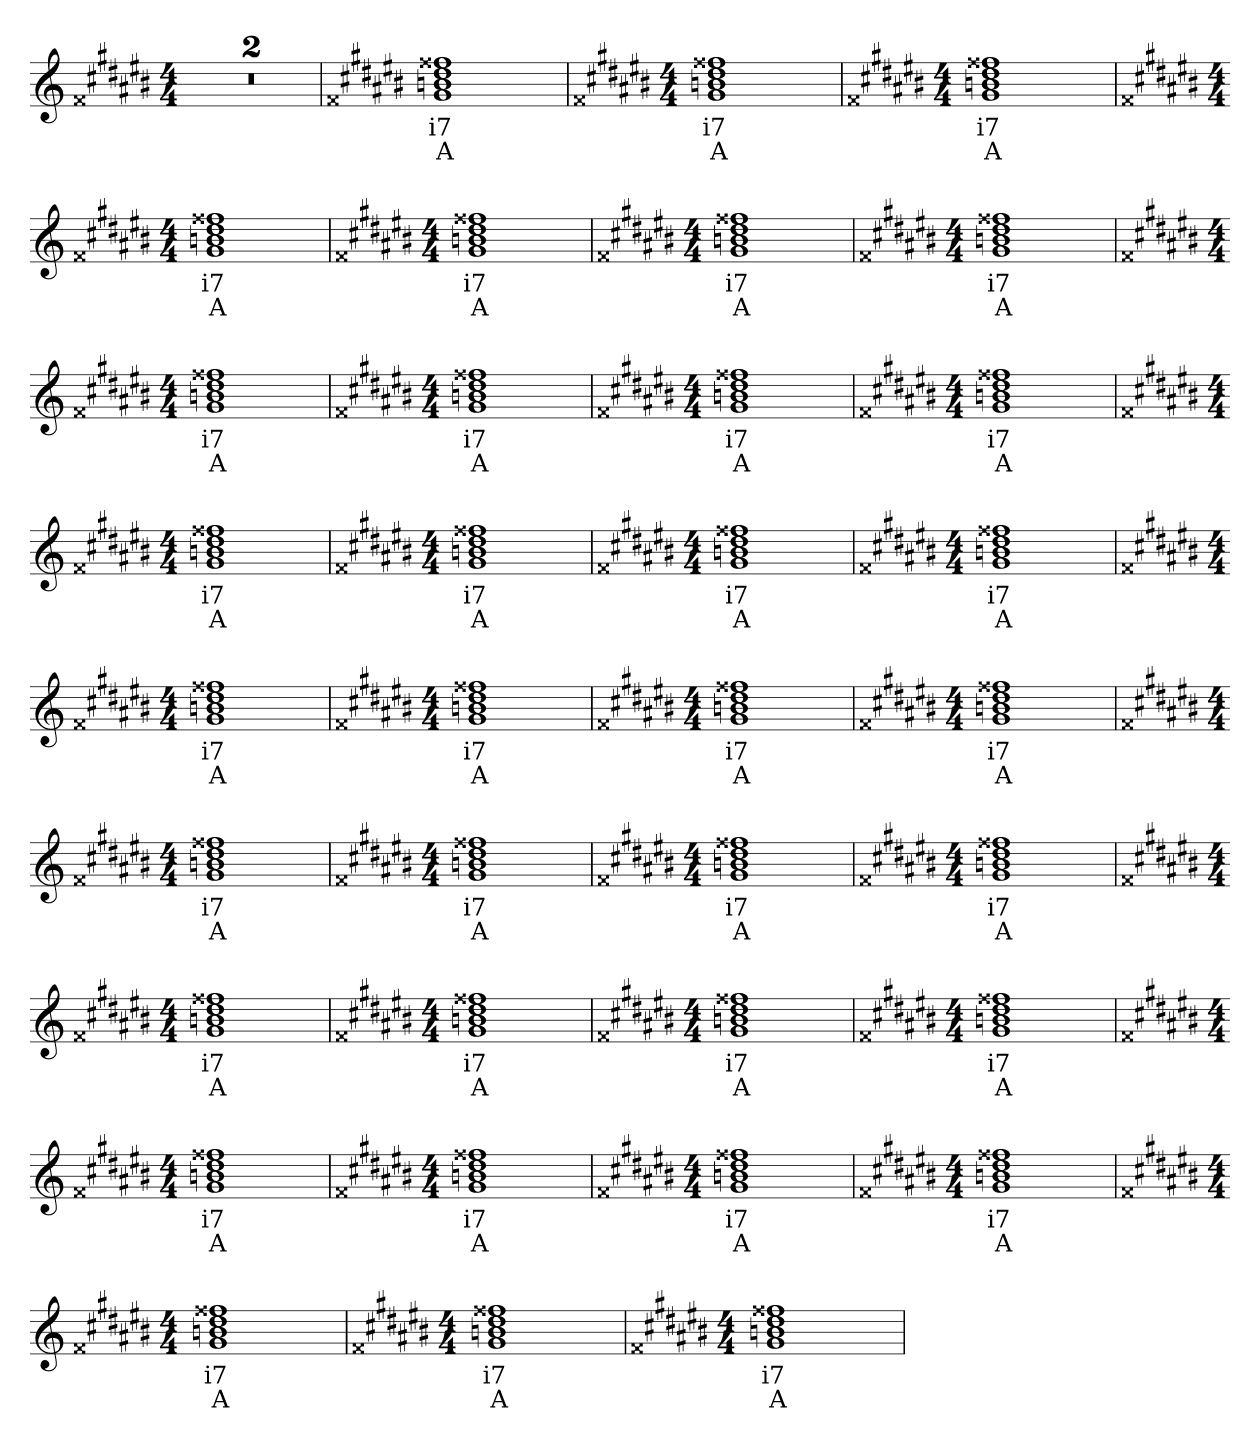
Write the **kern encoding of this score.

**kern	**text	**text
*part1	*part1	*part1
*staff1	*staff1	*staff1
*k[f##c#g#d#a#e#b#]	*	*
*G#:	*	*
*M4/4	*	*
=	=	=
1r	.	.
=	=	=
*k[f##c#g#d#a#e#b#]	*	*
*G#:	*	*
*M4/4	*	*
1r	.	.
=	=	=
*k[f##c#g#d#a#e#b#]	*	*
*G#:	*	*
1g# 1bn 1dd# 1ff##	i7	A
=	=	=
*k[f##c#g#d#a#e#b#]	*	*
*G#:	*	*
*M4/4	*	*
1g# 1bn 1dd# 1ff##	i7	A
=	=	=
*k[f##c#g#d#a#e#b#]	*	*
*G#:	*	*
*M4/4	*	*
1g# 1bn 1dd# 1ff##	i7	A
=	=	=
*k[f##c#g#d#a#e#b#]	*	*
*G#:	*	*
*M4/4	*	*
1g# 1bn 1dd# 1ff##	i7	A
=	=	=
*k[f##c#g#d#a#e#b#]	*	*
*G#:	*	*
*M4/4	*	*
1g# 1bn 1dd# 1ff##	i7	A
=	=	=
*k[f##c#g#d#a#e#b#]	*	*
*G#:	*	*
*M4/4	*	*
1g# 1bn 1dd# 1ff##	i7	A
=	=	=
*k[f##c#g#d#a#e#b#]	*	*
*G#:	*	*
*M4/4	*	*
1g# 1bn 1dd# 1ff##	i7	A
=	=	=
*k[f##c#g#d#a#e#b#]	*	*
*G#:	*	*
*M4/4	*	*
1g# 1bn 1dd# 1ff##	i7	A
=	=	=
*k[f##c#g#d#a#e#b#]	*	*
*G#:	*	*
*M4/4	*	*
1g# 1bn 1dd# 1ff##	i7	A
=	=	=
*k[f##c#g#d#a#e#b#]	*	*
*G#:	*	*
*M4/4	*	*
1g# 1bn 1dd# 1ff##	i7	A
=	=	=
*k[f##c#g#d#a#e#b#]	*	*
*G#:	*	*
*M4/4	*	*
1g# 1bn 1dd# 1ff##	i7	A
=	=	=
*k[f##c#g#d#a#e#b#]	*	*
*G#:	*	*
*M4/4	*	*
1g# 1bn 1dd# 1ff##	i7	A
=	=	=
*k[f##c#g#d#a#e#b#]	*	*
*G#:	*	*
*M4/4	*	*
1g# 1bn 1dd# 1ff##	i7	A
=	=	=
*k[f##c#g#d#a#e#b#]	*	*
*G#:	*	*
*M4/4	*	*
1g# 1bn 1dd# 1ff##	i7	A
=	=	=
*k[f##c#g#d#a#e#b#]	*	*
*G#:	*	*
*M4/4	*	*
1g# 1bn 1dd# 1ff##	i7	A
=	=	=
*k[f##c#g#d#a#e#b#]	*	*
*G#:	*	*
*M4/4	*	*
1g# 1bn 1dd# 1ff##	i7	A
=	=	=
*k[f##c#g#d#a#e#b#]	*	*
*G#:	*	*
*M4/4	*	*
1g# 1bn 1dd# 1ff##	i7	A
=	=	=
*k[f##c#g#d#a#e#b#]	*	*
*G#:	*	*
*M4/4	*	*
1g# 1bn 1dd# 1ff##	i7	A
=	=	=
*k[f##c#g#d#a#e#b#]	*	*
*G#:	*	*
*M4/4	*	*
1g# 1bn 1dd# 1ff##	i7	A
=	=	=
*k[f##c#g#d#a#e#b#]	*	*
*G#:	*	*
*M4/4	*	*
1g# 1bn 1dd# 1ff##	i7	A
=	=	=
*k[f##c#g#d#a#e#b#]	*	*
*G#:	*	*
*M4/4	*	*
1g# 1bn 1dd# 1ff##	i7	A
=	=	=
*k[f##c#g#d#a#e#b#]	*	*
*G#:	*	*
*M4/4	*	*
1g# 1bn 1dd# 1ff##	i7	A
=	=	=
*k[f##c#g#d#a#e#b#]	*	*
*G#:	*	*
*M4/4	*	*
1g# 1bn 1dd# 1ff##	i7	A
=	=	=
*k[f##c#g#d#a#e#b#]	*	*
*G#:	*	*
*M4/4	*	*
1g# 1bn 1dd# 1ff##	i7	A
=	=	=
*k[f##c#g#d#a#e#b#]	*	*
*G#:	*	*
*M4/4	*	*
1g# 1bn 1dd# 1ff##	i7	A
=	=	=
*k[f##c#g#d#a#e#b#]	*	*
*G#:	*	*
*M4/4	*	*
1g# 1bn 1dd# 1ff##	i7	A
=	=	=
*k[f##c#g#d#a#e#b#]	*	*
*G#:	*	*
*M4/4	*	*
1g# 1bn 1dd# 1ff##	i7	A
=	=	=
*k[f##c#g#d#a#e#b#]	*	*
*G#:	*	*
*M4/4	*	*
1g# 1bn 1dd# 1ff##	i7	A
=	=	=
*k[f##c#g#d#a#e#b#]	*	*
*G#:	*	*
*M4/4	*	*
1g# 1bn 1dd# 1ff##	i7	A
=	=	=
*k[f##c#g#d#a#e#b#]	*	*
*G#:	*	*
*M4/4	*	*
1g# 1bn 1dd# 1ff##	i7	A
=	=	=
*k[f##c#g#d#a#e#b#]	*	*
*G#:	*	*
*M4/4	*	*
1g# 1bn 1dd# 1ff##	i7	A
=	=	=
*k[f##c#g#d#a#e#b#]	*	*
*G#:	*	*
*M4/4	*	*
1g# 1bn 1dd# 1ff##	i7	A
=	=	=
*k[f##c#g#d#a#e#b#]	*	*
*G#:	*	*
*M4/4	*	*
1g# 1bn 1dd# 1ff##	i7	A
=	=	=
*k[f##c#g#d#a#e#b#]	*	*
*G#:	*	*
*M4/4	*	*
1g# 1bn 1dd# 1ff##	i7	A
=	=	=
*-	*-	*-
